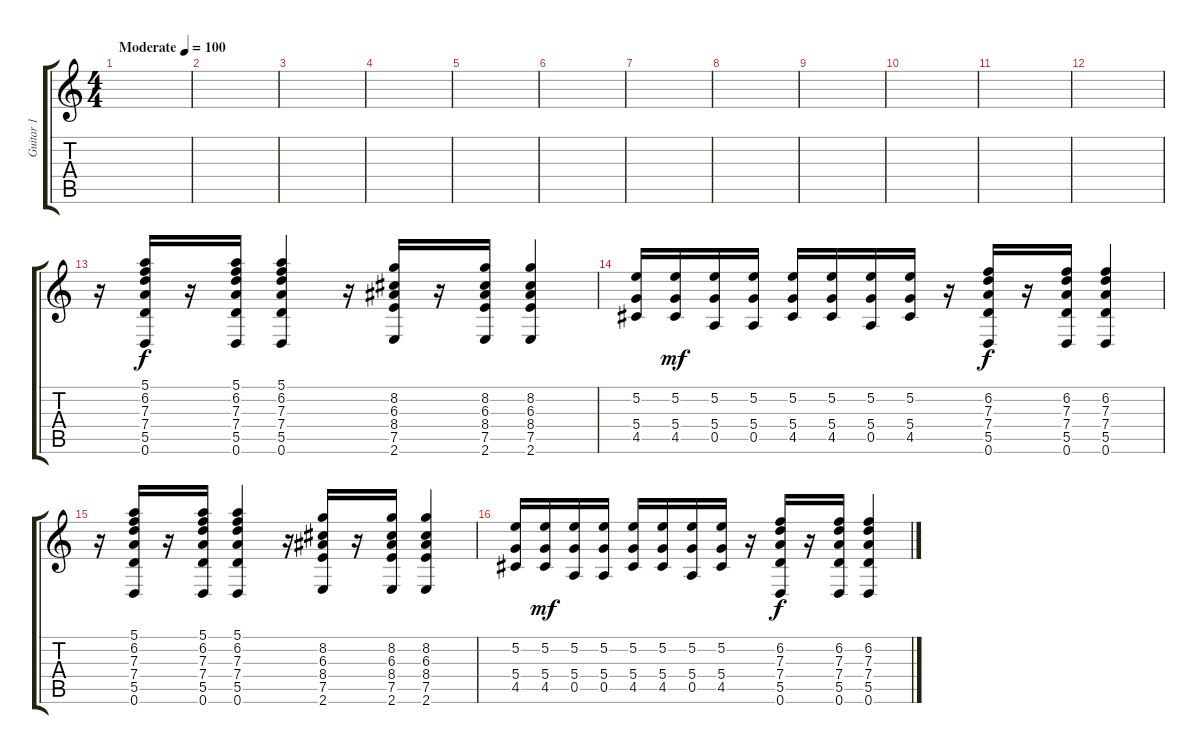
\track ("Guitar 1" "Guitar 1") {instrument distortionguitar}
\staff {score tabs}
\tuning (E4 B3 G3 D3 A2 D2) {hide}
\ts (4 4)
\tempo (100 "Moderate")
\clef g2
\ks c
|
|
|
|
|
|
|
|
|
|
|
|
r.16 (5.1 6.2 7.3 7.4 5.5 0.6).16 r.16 (5.1 6.2 7.3 7.4 5.5 0.6).16 (5.1 6.2 7.3 7.4 5.5 0.6).4 r.16 (8.2 6.3 8.4 7.5 2.6).16 r.16 (8.2 6.3 8.4 7.5 2.6).16 (8.2 6.3 8.4 7.5 2.6).4 |
(5.2 5.4 4.5).16 (5.2 5.4 4.5).16{dy mf} (5.2 5.4 0.5).16 (5.2 5.4 0.5).16 (5.2 5.4 4.5).16 (5.2 5.4 4.5).16 (5.2 5.4 0.5).16 (5.2 5.4 4.5).16 r.16 (6.2 7.3 7.4 5.5 0.6).16{dy f} r.16 (6.2 7.3 7.4 5.5 0.6).16 (6.2 7.3 7.4 5.5 0.6).4 |
r.16 (5.1 6.2 7.3 7.4 5.5 0.6).16 r.16 (5.1 6.2 7.3 7.4 5.5 0.6).16 (5.1 6.2 7.3 7.4 5.5 0.6).4 r.16 (8.2 6.3 8.4 7.5 2.6).16 r.16 (8.2 6.3 8.4 7.5 2.6).16 (8.2 6.3 8.4 7.5 2.6).4 |
(5.2 5.4 4.5).16 (5.2 5.4 4.5).16{dy mf} (5.2 5.4 0.5).16 (5.2 5.4 0.5).16 (5.2 5.4 4.5).16 (5.2 5.4 4.5).16 (5.2 5.4 0.5).16 (5.2 5.4 4.5).16 r.16 (6.2 7.3 7.4 5.5 0.6).16{dy f} r.16 (6.2 7.3 7.4 5.5 0.6).16 (6.2 7.3 7.4 5.5 0.6).4
